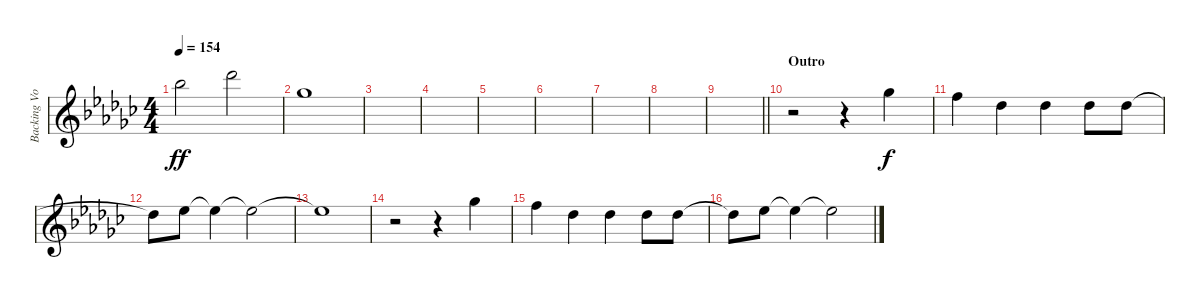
\track ("Backing Vocals" "Backing Vo") {instrument distortionguitar}
\staff {score}
\tuning (Eb4 Bb3 Gb3 Db3 Ab2 Eb2) {hide}
\ts (4 4)
\tempo 154
\clef g2
\ks gb
12.2.2{dy ff} 15.2.2 |
8.2.1 |
|
|
|
|
|
|
\barLineRight lightlight
|
\section ("" "Outro")
r.2 r.4 8.2.4{dy f} |
7.2.4 3.2.4 3.2.4 3.2.8 3.2.8 |
3.2{t}.8 5.2.8 5.2{t}.4 5.2{t}.2 |
5.2{t}.1 |
r.2 r.4 8.2.4 |
7.2.4 3.2.4 3.2.4 3.2.8 3.2.8 |
3.2{t}.8 5.2.8 5.2{t}.4 5.2{t}.2
